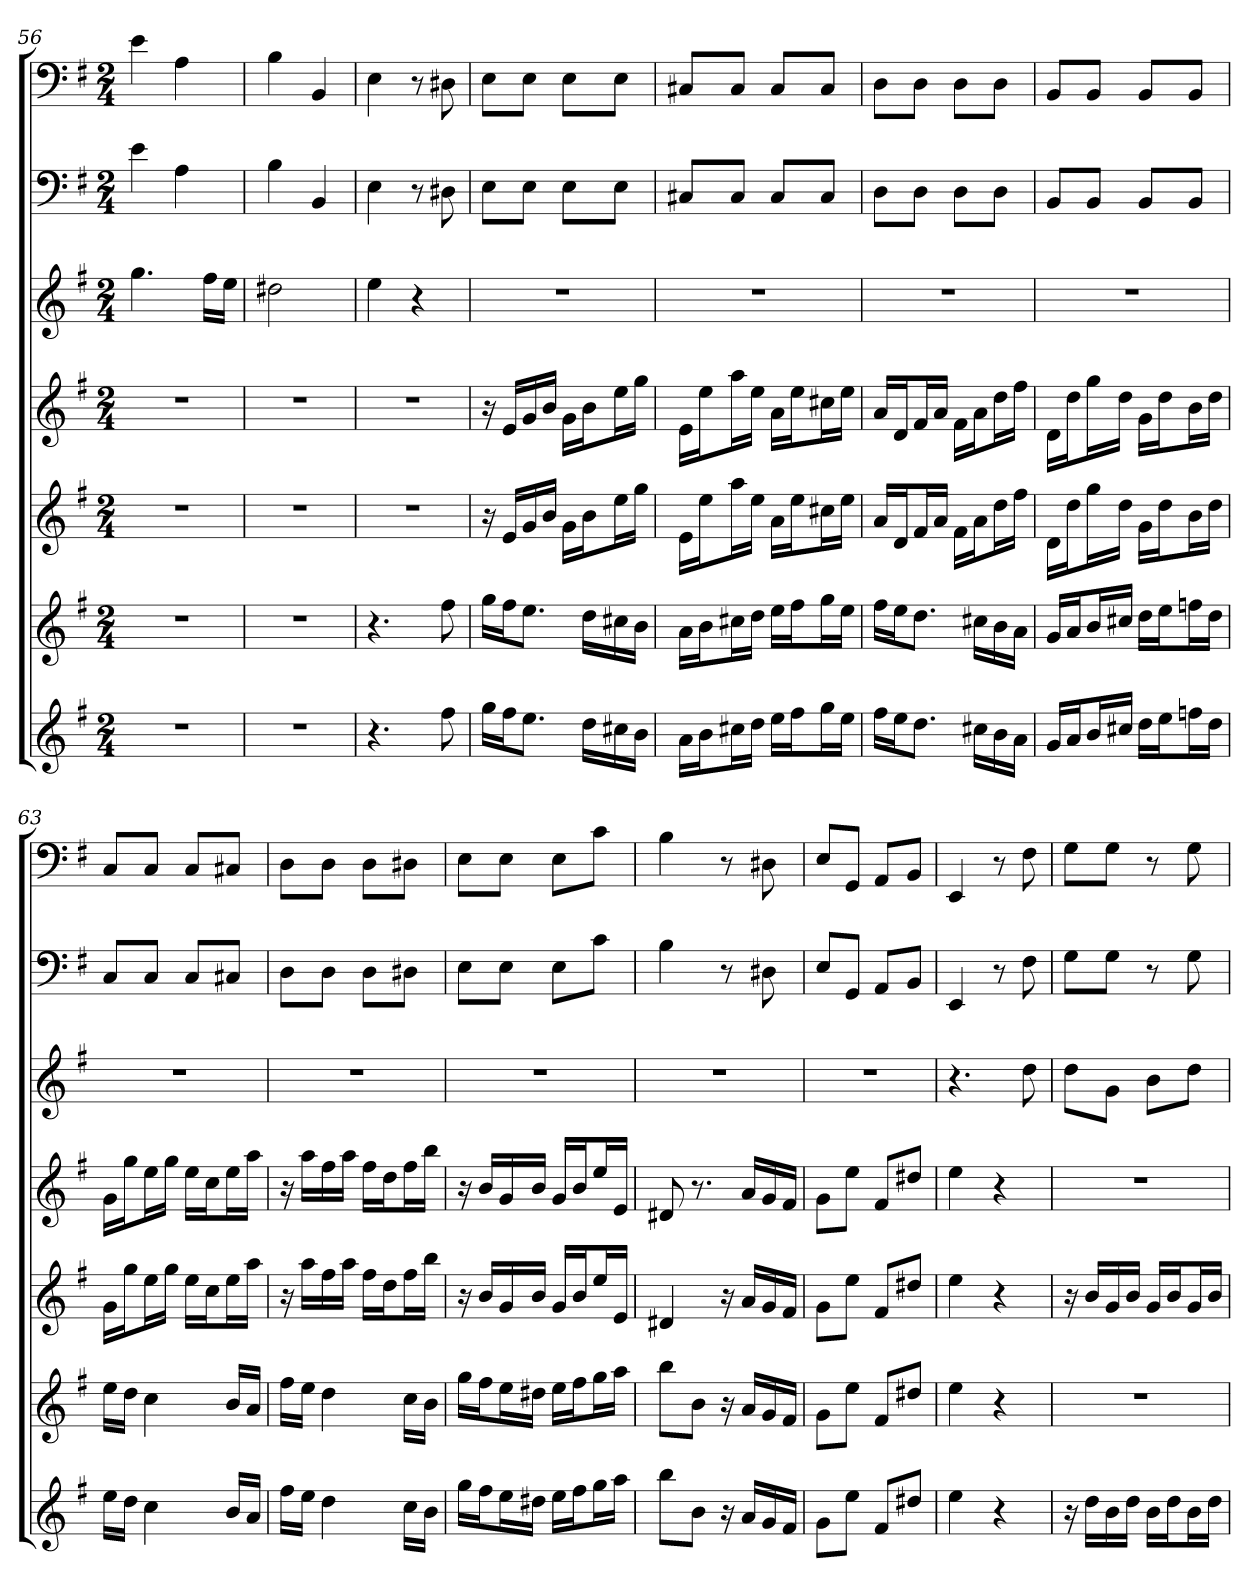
**kern	**kern	**kern	**kern	**kern	**kern	**kern
*part7	*part6	*part5	*part4	*part3	*part2	*part1
*staff7	*staff6	*staff5	*staff4	*staff3	*staff2	*staff1
*	*	*	*	*	*clefF4	*clefF4
*k[f#]	*k[f#]	*k[f#]	*k[f#]	*k[f#]	*k[f#]	*k[f#]
*e:	*e:	*e:	*e:	*e:	*e:	*e:
*M2/4	*M2/4	*M2/4	*M2/4	*M2/4	*M2/4	*M2/4
=56	=56	=56	=56	=56	=56	=56
2r	2r	2r	2r	4.gg	4e	4e
.	.	.	.	.	4A	4A
.	.	.	.	16ff#LL	.	.
.	.	.	.	16eeJJ	.	.
=57	=57	=57	=57	=57	=57	=57
2r	2r	2r	2r	2dd#X	4B	4B
.	.	.	.	.	4BB	4BB
=58	=58	=58	=58	=58	=58	=58
4.r	4.r	2r	2r	4ee	4E	4E
.	.	.	.	4r	8r	8r
8ff#	8ff#	.	.	.	8D#X	8D#X
=59	=59	=59	=59	=59	=59	=59
16ggLL	16ggLL	16r	16r	2r	8E\L	8E\L
16ff#J	16ff#J	16eLL	16eLL	.	.	.
8.eeJ	8.eeJ	16g	16g	.	8E\J	8E\J
.	.	16bJJ	16bJJ	.	.	.
.	.	16gLL	16gLL	.	8E\L	8E\L
16ddLL	16ddLL	16bJ	16bJ	.	.	.
16cc#X	16cc#X	16eeL	16eeL	.	8E\J	8E\J
16bJJ	16bJJ	16ggJJ	16ggJJ	.	.	.
=60	=60	=60	=60	=60	=60	=60
16aLL	16aLL	16eLL	16eLL	2r	8C#X/L	8C#X/L
16bJ	16bJ	16eeJ	16eeJ	.	.	.
16cc#XL	16cc#XL	16aaL	16aaL	.	8C#/J	8C#/J
16ddJJ	16ddJJ	16eeJJ	16eeJJ	.	.	.
16eeLL	16eeLL	16aLL	16aLL	.	8C#/L	8C#/L
16ff#J	16ff#J	16eeJ	16eeJ	.	.	.
16ggL	16ggL	16cc#XL	16cc#XL	.	8C#/J	8C#/J
16eeJJ	16eeJJ	16eeJJ	16eeJJ	.	.	.
=61	=61	=61	=61	=61	=61	=61
16ff#LL	16ff#LL	16aLL	16aLL	2r	8D\L	8D\L
16eeJ	16eeJ	16dJ	16dJ	.	.	.
8.ddJ	8.ddJ	16f#L	16f#L	.	8D\J	8D\J
.	.	16aJJ	16aJJ	.	.	.
.	.	16f#LL	16f#LL	.	8D\L	8D\L
16cc#XLL	16cc#XLL	16aJ	16aJ	.	.	.
16b	16b	16ddL	16ddL	.	8D\J	8D\J
16aJJ	16aJJ	16ff#JJ	16ff#JJ	.	.	.
=62	=62	=62	=62	=62	=62	=62
16gLL	16gLL	16dLL	16dLL	2r	8BB/L	8BB/L
16aJ	16aJ	16ddJ	16ddJ	.	.	.
16bL	16bL	16ggL	16ggL	.	8BB/J	8BB/J
16cc#XJJ	16cc#XJJ	16ddJJ	16ddJJ	.	.	.
16ddLL	16ddLL	16gLL	16gLL	.	8BB/L	8BB/L
16eeJ	16eeJ	16ddJ	16ddJ	.	.	.
16ffnL	16ffnL	16bL	16bL	.	8BB/J	8BB/J
16ddJJ	16ddJJ	16ddJJ	16ddJJ	.	.	.
=63	=63	=63	=63	=63	=63	=63
16eeLL	16eeLL	16gLL	16gLL	2r	8C/L	8C/L
16ddJJ	16ddJJ	16ggJ	16ggJ	.	.	.
4cc	4cc	16eeL	16eeL	.	8C/J	8C/J
.	.	16ggJJ	16ggJJ	.	.	.
.	.	16eeLL	16eeLL	.	8C/L	8C/L
.	.	16ccJ	16ccJ	.	.	.
16bLL	16bLL	16eeL	16eeL	.	8C#X/J	8C#X/J
16aJJ	16aJJ	16aaJJ	16aaJJ	.	.	.
=64	=64	=64	=64	=64	=64	=64
16ff#LL	16ff#LL	16r	16r	2r	8D\L	8D\L
16eeJJ	16eeJJ	16aaLL	16aaLL	.	.	.
4dd	4dd	16ff#	16ff#	.	8D\J	8D\J
.	.	16aaJJ	16aaJJ	.	.	.
.	.	16ff#LL	16ff#LL	.	8D\L	8D\L
.	.	16ddJ	16ddJ	.	.	.
16ccLL	16ccLL	16ff#L	16ff#L	.	8D#X\J	8D#X\J
16bJJ	16bJJ	16bbJJ	16bbJJ	.	.	.
=65	=65	=65	=65	=65	=65	=65
16ggLL	16ggLL	16r	16r	2r	8E\L	8E\L
16ff#J	16ff#J	16bLL	16bLL	.	.	.
16eeL	16eeL	16g	16g	.	8E\J	8E\J
16dd#XJJ	16dd#XJJ	16bJJ	16bJJ	.	.	.
16eeLL	16eeLL	16gLL	16gLL	.	8E\L	8E\L
16ff#J	16ff#J	16bJ	16bJ	.	.	.
16ggL	16ggL	16eeL	16eeL	.	8c\J	8c\J
16aaJJ	16aaJJ	16eJJ	16eJJ	.	.	.
=66	=66	=66	=66	=66	=66	=66
8bbL	8bbL	4d#X	8d#X	2r	4B	4B
8bJ	8bJ	.	8.r	.	.	.
16r	16r	16r	.	.	8r	8r
16aLL	16aLL	16aLL	16aLL	.	.	.
16g	16g	16g	16g	.	8D#X	8D#X
16f#JJ	16f#JJ	16f#JJ	16f#JJ	.	.	.
=67	=67	=67	=67	=67	=67	=67
8gL	8gL	8gL	8gL	2r	8E/L	8E/L
8eeJ	8eeJ	8eeJ	8eeJ	.	8GG/J	8GG/J
8f#L	8f#L	8f#L	8f#L	.	8AA/L	8AA/L
8dd#XJ	8dd#XJ	8dd#XJ	8dd#XJ	.	8BB/J	8BB/J
=68	=68	=68	=68	=68	=68	=68
4ee	4ee	4ee	4ee	4.r	4EE	4EE
4r	4r	4r	4r	.	8r	8r
.	.	.	.	8dd	8F#	8F#
=69	=69	=69	=69	=69	=69	=69
16r	2r	16r	2r	8ddL	8G\L	8G\L
16ddLL	.	16bLL	.	.	.	.
16b	.	16g	.	8gJ	8G\J	8G\J
16ddJJ	.	16bJJ	.	.	.	.
16bLL	.	16gLL	.	8bL	8r	8r
16ddJ	.	16bJ	.	.	.	.
16bL	.	16gL	.	8ddJ	8G	8G
16ddJJ	.	16bJJ	.	.	.	.
=	=	=	=	=	=	=
*-	*-	*-	*-	*-	*-	*-
